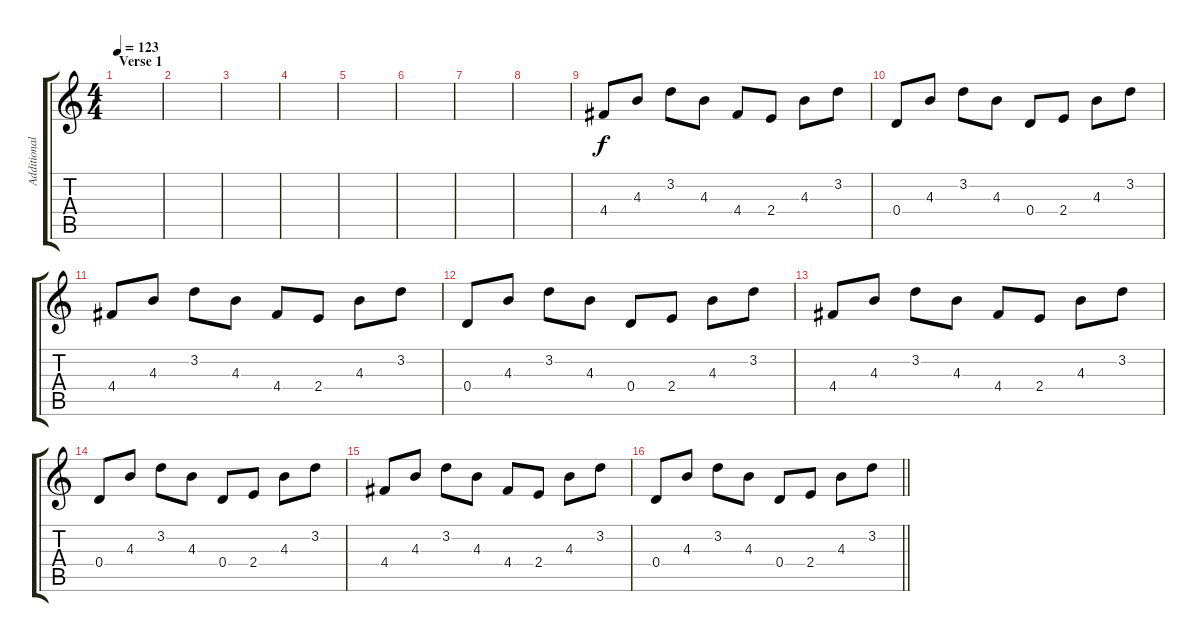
\track ("Additional Guitar" "Additional") {instrument electricguitarclean}
\staff {score tabs}
\tuning (E4 B3 G3 D3 A2 E2) {hide}
\ts (4 4)
\section ("" "Verse 1")
\tempo 123
\clef g2
\ks c
|
|
|
|
|
|
|
|
4.4.8{volume 13} 4.3.8 3.2.8 4.3.8 4.4.8 2.4.8 4.3.8 3.2.8 |
0.4.8 4.3.8 3.2.8 4.3.8 0.4.8 2.4.8 4.3.8 3.2.8 |
4.4.8 4.3.8 3.2.8 4.3.8 4.4.8 2.4.8 4.3.8 3.2.8 |
0.4.8 4.3.8 3.2.8 4.3.8 0.4.8 2.4.8 4.3.8 3.2.8 |
4.4.8 4.3.8 3.2.8 4.3.8 4.4.8 2.4.8 4.3.8 3.2.8 |
0.4.8 4.3.8 3.2.8 4.3.8 0.4.8 2.4.8 4.3.8 3.2.8 |
4.4.8 4.3.8 3.2.8 4.3.8 4.4.8 2.4.8 4.3.8 3.2.8 |
\barLineRight lightlight
0.4.8 4.3.8 3.2.8 4.3.8 0.4.8 2.4.8 4.3.8 3.2.8
